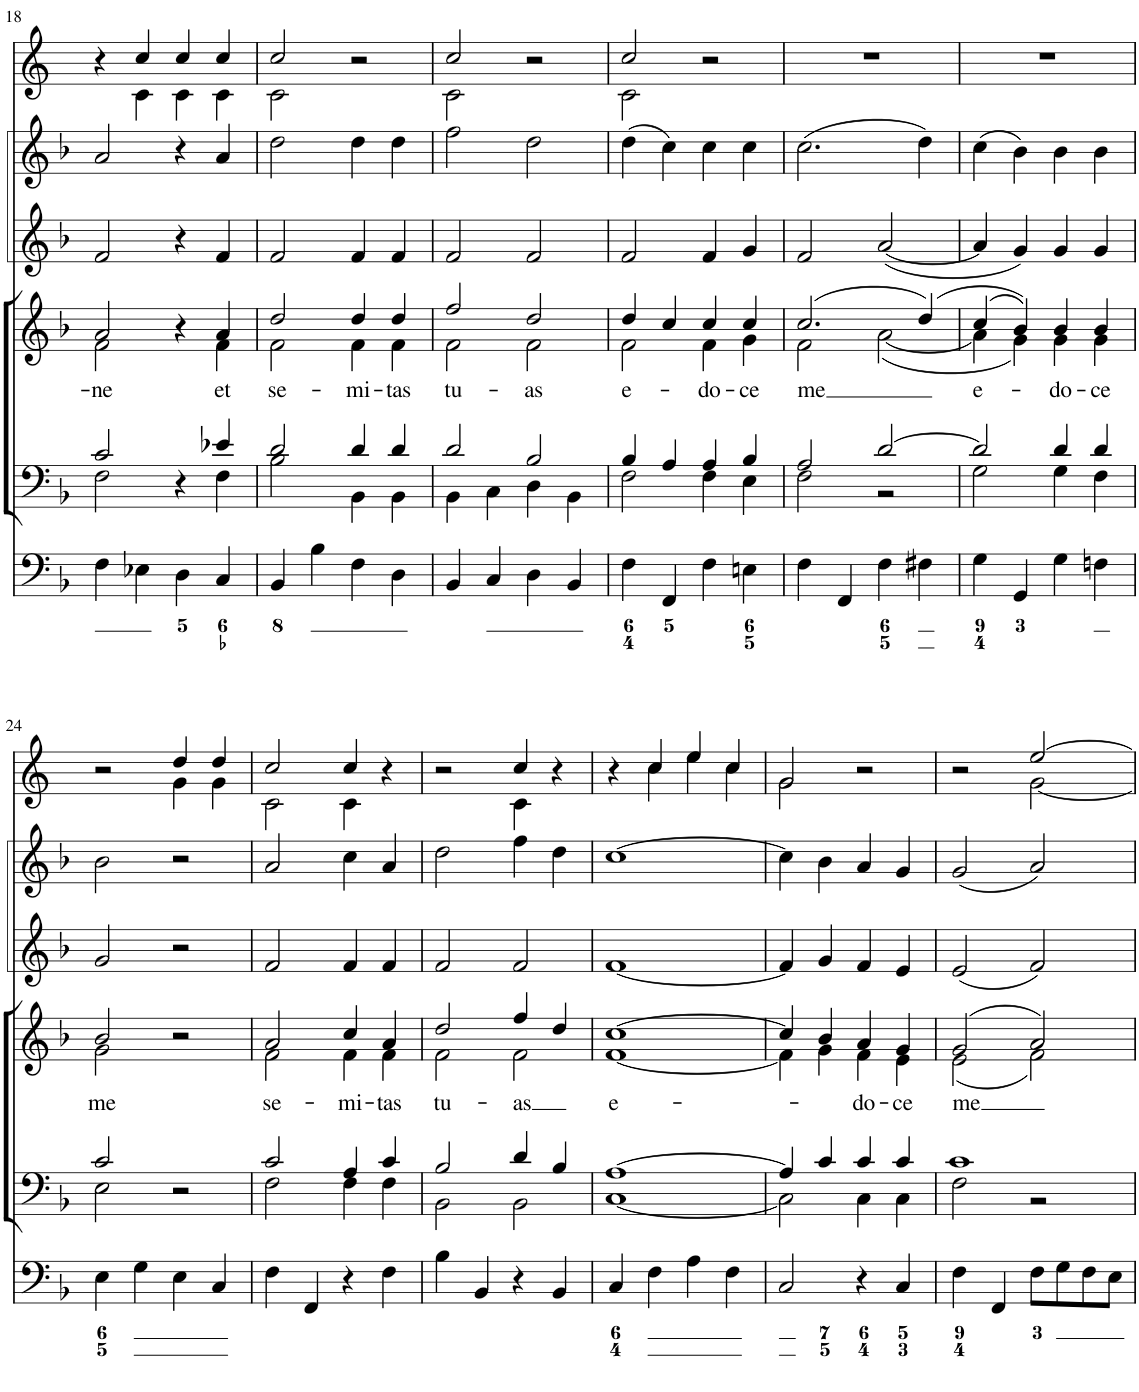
**kern	**kern	**kern	**text	**kern	**kern	**kern
*part6	*part5	*part4	*part4	*part3	*part2	*part1
*staff6	*staff5	*staff4	*staff4	*staff3	*staff2	*staff1
*I"Organ	*I"Voice	*I"Voice	*	*I"Violino 2	*I"Violino 1	*I"Corni in F
*	*	*	*	*I'Vln	*I'Vln	*
!!LO:PB:g=z
*clefF4	*clefF4	*clefG2	*	*clefG2	*clefG2	*clefG2
*	*	*	*	*	*	*Trd4c7
*k[b-]	*k[b-]	*k[b-]	*	*k[b-]	*k[b-]	*k[]
*M2/2	*M2/2	*M2/2	*	*M2/2	*M2/2	*M2/2
*met(c|)	*met(c|)	*met(c|)	*	*met(c|)	*met(c|)	*met(c|)
=18	=18	=18	=18	=18	=18	=18
*	*^	*	*	*	*	*
!	!	!	!	!LO:LY:b	!	!	!
*	*	*	*^	*	*	*	*^
4F\	2c/	2F\	2a/	2f\	-ne	2f/	2a/	4r	4ryy
4E-X\	.	.	.	.	.	.	.	4cc/	4c\
4D\	4r	4ryy	4r	4ryy	.	4r	4r	4cc/	4c\
!	!	!	!	!	!LO:LY:b	!	!	!	!
4C/	4e-X/	4F\	4a/	4f\	et	4f/	4a/	4cc/	4c\
=19	=19	=19	=19	=19	=19	=19	=19	=19	=19
!	!	!	!	!	!LO:LY:b	!	!	!	!
4BB-/	2d/	2B-\	2dd/	2f\	se-	2f/	2dd\	2cc/	2c\
4B-\	.	.	.	.	.	.	.	.	.
!	!	!	!	!	!LO:LY:b	!	!	!	!
4F\	4d/	4BB-\	4dd/	4f\	-mi-	4f/	4dd\	2r	2ryy
!	!	!	!	!	!LO:LY:b	!	!	!	!
4D\	4d/	4BB-\	4dd/	4f\	-tas	4f/	4dd\	.	.
=20	=20	=20	=20	=20	=20	=20	=20	=20	=20
!	!	!	!	!	!LO:LY:b	!	!	!	!
4BB-/	2d/	4BB-\	2ff/	2f\	tu-	2f/	2ff\	2cc/	2c\
4C/	.	4C\	.	.	.	.	.	.	.
!	!	!	!	!	!LO:LY:b	!	!	!	!
4D\	2B-/	4D\	2dd/	2f\	-as	2f/	2dd\	2r	2ryy
4BB-/	.	4BB-\	.	.	.	.	.	.	.
=21	=21	=21	=21	=21	=21	=21	=21	=21	=21
!	!	!	!	!	!LO:LY:b	!	!	!	!
4F\	4B-/	2F\	4dd/	2f\	e-	2f/	(4dd\	2cc/	2c\
4FF/	4A/	.	4cc/	.	.	.	4cc\)	.	.
!	!	!	!	!	!LO:LY:b	!	!	!	!
4F\	4A/	4F\	4cc/	4f\	-do-	4f/	4cc\	2r	2ryy
!	!	!	!	!	!LO:LY:b	!	!	!	!
4En\	4B-/	4E\	4cc/	4g\	-ce	4g/	4cc\	.	.
*	*	*	*	*	*	*	*	*v	*v
=22	=22	=22	=22	=22	=22	=22	=22	=22
!	!	!	!	!	!LO:LY:b	!	!	!
4F\	2A/	2F\	(2.cc/	2f\	me	2f/	(2.cc\	1r
4FF/	.	.	.	.	.	.	.	.
4F\	[2d/	2r	.	([2a\	.	([2a/	.	.
4F#X\	.	.	(4dd/)	.	.	.	4dd\)	.
=23	=23	=23	=23	=23	=23	=23	=23	=23
!	!	!	!	!	!LO:LY:b	!	!	!
4G\	2d/]	2G\	(4cc/	4a\]	e-	4a/]	(4cc\	1r
4GG/	.	.	4b-/))	4g\)	.	4g/)	4b-\)	.
!	!	!	!	!	!LO:LY:b	!	!	!
4G\	4d/	4G\	4b-/	4g\	-do-	4g/	4b-\	.
!	!	!	!	!	!LO:LY:b	!	!	!
4Fn\	4d/	4F\	4b-/	4g\	-ce	4g/	4b-\	.
!!LO:LB:g=z
=24	=24	=24	=24	=24	=24	=24	=24	=24
!	!	!	!	!	!LO:LY:b	!	!	!
*	*	*	*	*	*	*	*	*^
4E\	2c/	2E\	2b-/	2g\	me	2g/	2b-\	2r	2ryy
4G\	.	.	.	.	.	.	.	.	.
4E\	2r	2ryy	2r	2ryy	.	2r	2r	4dd/	4g\
4C/	.	.	.	.	.	.	.	4dd/	4g\
=25	=25	=25	=25	=25	=25	=25	=25	=25	=25
!	!	!	!	!	!LO:LY:b	!	!	!	!
4F\	2c/	2F\	2a/	2f\	se-	2f/	2a/	2cc/	2c\
4FF/	.	.	.	.	.	.	.	.	.
!	!	!	!	!	!LO:LY:b	!	!	!	!
4r	4A/	4F\	4cc/	4f\	-mi-	4f/	4cc\	4cc/	4c\
!	!	!	!	!	!LO:LY:b	!	!	!	!
4F\	4c/	4F\	4a/	4f\	-tas	4f/	4a/	4r	4ryy
=26	=26	=26	=26	=26	=26	=26	=26	=26	=26
!	!	!	!	!	!LO:LY:b	!	!	!	!
4B-\	2B-/	2BB-\	2dd/	2f\	tu-	2f/	2dd\	2r	2ryy
4BB-/	.	.	.	.	.	.	.	.	.
!	!	!	!	!	!LO:LY:b	!	!	!	!
4r	4d/	2BB-\	4ff/	2f\	-as	2f/	4ff\	4cc/	4c\
4BB-/	4B-/	.	4dd/	.	.	.	4dd\	4r	4ryy
=27	=27	=27	=27	=27	=27	=27	=27	=27	=27
!	!	!	!	!	!LO:LY:b	!	!	!	!
4C/	[1A	[1C	[1cc	[1f	e-	[1f	[1cc	4r	4ryy
4F\	.	.	.	.	.	.	.	4cc/	4cc\
4A\	.	.	.	.	.	.	.	4ee/	4ee\
4F\	.	.	.	.	.	.	.	4cc/	4cc\
=28	=28	=28	=28	=28	=28	=28	=28	=28	=28
2C/	4A/]	2C\]	4cc/]	4f\]	.	4f/]	4cc\]	2g/	2g\
.	4c/	.	4b-/	4g\	.	4g/	4b-\	.	.
!	!	!	!	!	!LO:LY:b	!	!	!	!
4r	4c/	4C\	4a/	4f\	-do-	4f/	4a/	2r	2ryy
!	!	!	!	!	!LO:LY:b	!	!	!	!
4C/	4c/	4C\	4g/	4e\	-ce	4e/	4g/	.	.
=29	=29	=29	=29	=29	=29	=29	=29	=29	=29
!	!	!	!	!	!LO:LY:b	!	!	!	!
4F\	1c	2F\	(2g/	(2e\	me	(2e/	(2g/	2r	2ryy
4FF/	.	.	.	.	.	.	.	.	.
8F\L	.	2r	2a/)	2f\)	.	2f/)	2a/)	[2ee/	[2g\
8G\	.	.	.	.	.	.	.	.	.
8F\	.	.	.	.	.	.	.	.	.
8E\J	.	.	.	.	.	.	.	.	.
*	*v	*v	*	*	*	*	*	*v	*v
*	*	*v	*v	*	*	*	*
=	=	=	=	=	=	=
*-	*-	*-	*-	*-	*-	*-
